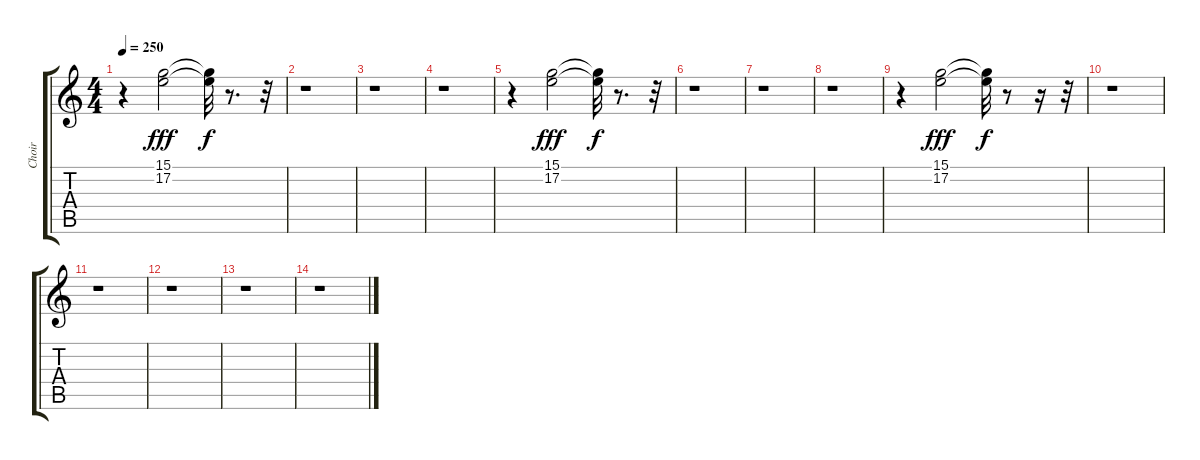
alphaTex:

\track ("Choir" "Choir") {instrument synthvoice}
\staff {score tabs}
\tuning (E4 B3 G3 D3 A2 E2) {hide}
\ts (4 4)
\tempo 250
\clef g2
\ks c
r.4{dy f} (15.1 17.2).2{dy fff} (15.1{t} 17.2{t}).32{dy f} r.8{d} r.32 |
r.1 |
r.1 |
r.1 |
r.4 (15.1 17.2).2{dy fff} (15.1{t} 17.2{t}).32{dy f} r.8{d} r.32 |
r.1 |
r.1 |
r.1 |
r.4 (15.1 17.2).2{dy fff} (15.1{t} 17.2{t}).32{dy f} r.8 r.16 r.32 |
r.1 |
r.1 |
r.1 |
r.1 |
r.1
